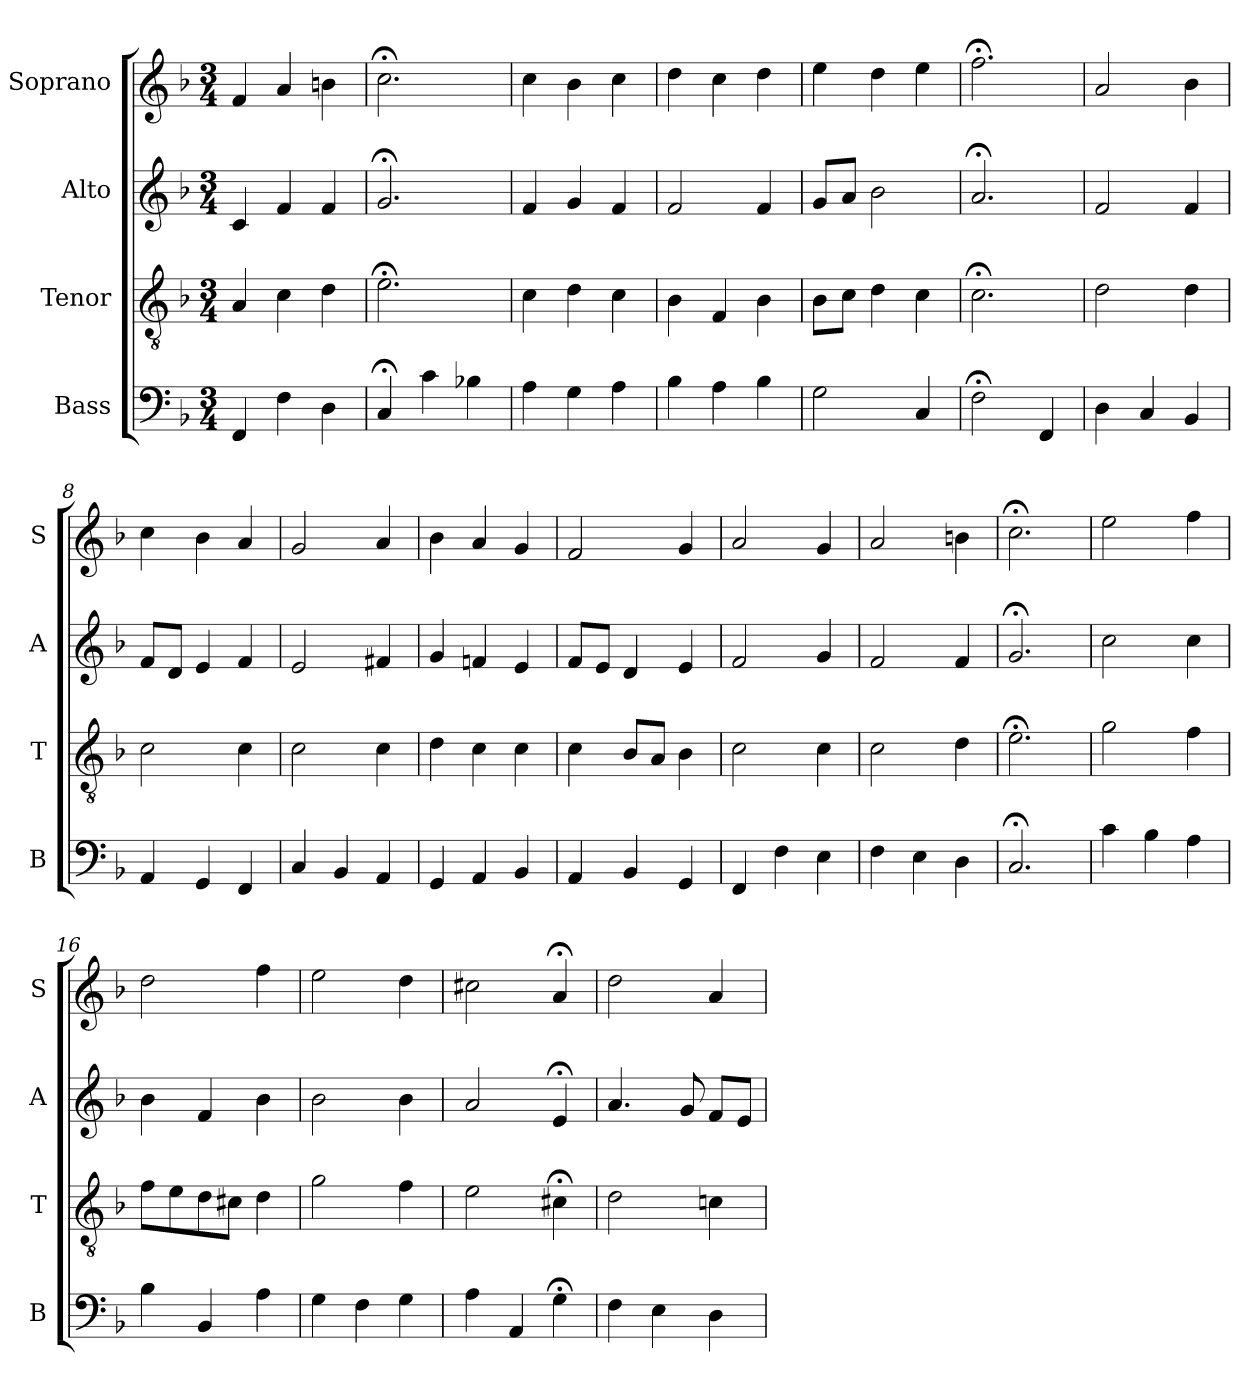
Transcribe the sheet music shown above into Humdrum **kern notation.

**kern	**kern	**kern	**kern
*part4	*part3	*part2	*part1
*staff4	*staff3	*staff2	*staff1
*I"Bass	*I"Tenor	*I"Alto	*I"Soprano
*I'B	*I'T	*I'A	*I'S
*clefF4	*clefGv2	*clefG2	*clefG2
*k[b-]	*k[b-]	*k[b-]	*k[b-]
*F:	*F:	*F:	*F:
*M3/4	*M3/4	*M3/4	*M3/4
*MM100	*MM100	*MM100	*MM100
=1	=1	=1	=1
4FF	4A	4c	4f
4F	4c	4f	4a
4D	4d	4f	4bn
=2	=2	=2	=2
4C;<	2.e;<	2.g;<	2.cc;<
4c	.	.	.
4B-X	.	.	.
=3	=3	=3	=3
4A	4c	4f	4cc
4G	4d	4g	4b-
4A	4c	4f	4cc
=4	=4	=4	=4
4B-	4B-	2f	4dd
4A	4F	.	4cc
4B-	4B-	4f	4dd
=5	=5	=5	=5
2G	8B-L	8gL	4ee
.	8cJ	8aJ	.
.	4d	2b-	4dd
4C	4c	.	4ee
=6	=6	=6	=6
2F;<	2.c;<	2.a;<	2.ff;<
4FF	.	.	.
=7	=7	=7	=7
4D	2d	2f	2a
4C	.	.	.
4BB-	4d	4f	4b-
=8	=8	=8	=8
4AA	2c	8fL	4cc
.	.	8dJ	.
4GG	.	4e	4b-
4FF	4c	4f	4a
=9	=9	=9	=9
4C	2c	2e	2g
4BB-	.	.	.
4AA	4c	4f#X	4a
=10	=10	=10	=10
4GG	4d	4g	4b-
4AA	4c	4fn	4a
4BB-	4c	4e	4g
=11	=11	=11	=11
4AA	4c	8fL	2f
.	.	8eJ	.
4BB-	8B-L	4d	.
.	8AJ	.	.
4GG	4B-	4e	4g
=12	=12	=12	=12
4FF	2c	2f	2a
4F	.	.	.
4E	4c	4g	4g
=13	=13	=13	=13
4F	2c	2f	2a
4E	.	.	.
4D	4d	4f	4bn
=14	=14	=14	=14
2.C;<	2.e;<	2.g;<	2.cc;<
=15	=15	=15	=15
4c	2g	2cc	2ee
4B-	.	.	.
4A	4f	4cc	4ff
=16	=16	=16	=16
4B-	8fL	4b-	2dd
.	8e	.	.
4BB-	8d	4f	.
.	8c#XJ	.	.
4A	4d	4b-	4ff
=17	=17	=17	=17
4G	2g	2b-	2ee
4F	.	.	.
4G	4f	4b-	4dd
=18	=18	=18	=18
4A	2e	2a	2cc#X
4AA	.	.	.
4G;<	4c#X;<	4e;<	4a;<
=19	=19	=19	=19
4F	2d	4.a	2dd
4E	.	.	.
.	.	8g	.
4D	4cn	8fL	4a
.	.	8eJ	.
=	=	=	=
*-	*-	*-	*-
